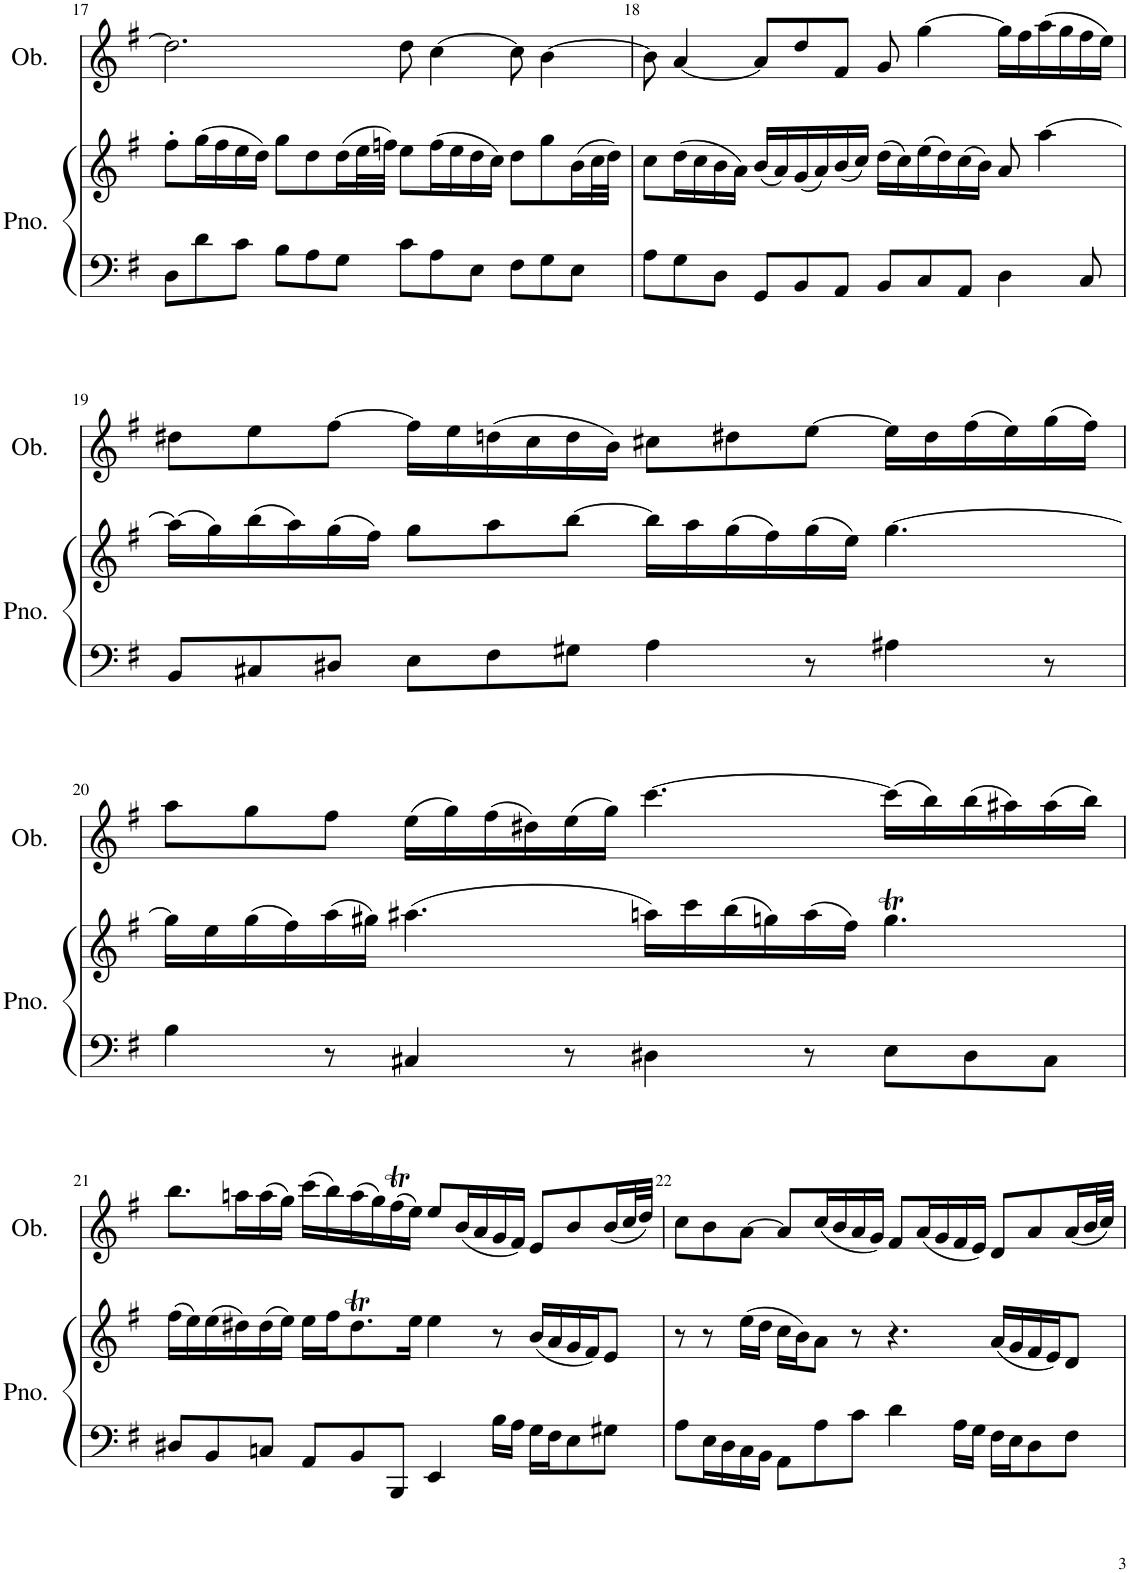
**kern	**kern	**kern
*part2	*part2	*part1
*staff3	*staff2	*staff1
*I"Piano	*	*I"Oboe
*I'Pno.	*	*I'Ob.
!!LO:PB:g=z
*clefF4	*clefG2	*clefG2
*k[f#]	*k[f#]	*k[f#]
*M12/8	*M12/8	*M12/8
=17	=17	=17
8D\L	8ff#'\L	2.dd\]
8d\	(16gg\L	.
.	16ff#\	.
8c\J	16ee\	.
.	16dd\JJ)	.
8B\L	8gg\L	.
8A\	8dd\	.
8G\J	(16dd\L	.
.	32ee\L	.
.	32ffn\JJJ)	.
8c\L	8ee\L	8dd\
8A\	(16ff\L	[4cc\
.	16ee\	.
8E\J	16dd\	.
.	16cc\JJ)	.
8F#\L	8dd\L	8cc\]
8G\	8gg\	[4b\
8E\J	(16b\L	.
.	32cc\L	.
.	32dd\JJJ)	.
=18	=18	=18
8A\L	8cc\L	8b\]
8G\	(16dd\L	[4a/
.	16cc\	.
8D\J	16b\	.
.	16a\JJ)	.
8GG/L	(16b/LL	8a/L]
.	16a/)	.
8BB/	(16g/	8dd/
.	16a/)	.
8AA/J	(16b/	8f#/J
.	16cc/JJ)	.
8BB/L	(16dd\LL	8g/
.	16cc\)	.
8C/	(16ee\	[4gg\
.	16dd\)	.
8AA/J	(16cc\	.
.	16b\JJ)	.
4D\	8a/	16gg\LL]
.	.	16ff#\
.	[4aa\	(16aa\
.	.	16gg\
8C/	.	16ff#\
.	.	16ee\JJ)
!!LO:LB:g=z
=19	=19	=19
8BB/L	(16aa\LL]	8dd#X\L
.	16gg\)	.
8C#X/	(16bb\	8ee\
.	16aa\)	.
8D#X/J	(16gg\	[8ff#\J
.	16ff#\JJ)	.
8E\L	8gg\L	16ff#\LL]
.	.	16ee\
8F#\	8aa\	(16ddn\
.	.	16cc\
8G#X\J	[8bb\J	16dd\
.	.	16b\JJ)
4A\	16bb\LL]	8cc#X\L
.	16aa\	.
.	(16gg\	8dd#X\
.	16ff#\)	.
8r	(16gg\	[8ee\J
.	16ee\JJ)	.
4A#X\	[4.gg\	16ee\LL]
.	.	16dd#\
.	.	(16ff#\
.	.	16ee\)
8r	.	(16gg\
.	.	16ff#\JJ)
!!LO:LB:g=z
=20	=20	=20
4B\	16gg\LL]	8aa\L
.	16ee\	.
.	(16gg\	8gg\
.	16ff#\)	.
8r	(16aa\	8ff#\J
.	16gg#X\JJ)	.
4C#X/	(4.aa#X\	(16ee\LL
.	.	16gg\)
.	.	(16ff#\
.	.	16dd#X\)
8r	.	(16ee\
.	.	16gg\JJ)
4D#X\	16aan\LL)	[4.ccc\
.	16ccc\	.
.	(16bb\	.
.	16ggn\)	.
8r	(16aa\	.
.	16ff#\JJ)	.
8E\L	4.ggT\	(16ccc\LL]
.	.	16bb\)
8D#\	.	(16bb\
.	.	16aa#X\)
8C#\J	.	(16aa#\
.	.	16bb\JJ)
!!LO:LB:g=z
=21	=21	=21
8D#X/L	(16ff#\LL	8.bb\L
.	16ee\)	.
8BB/	(16ee\	.
.	16dd#X\)	16aan\L
8Cn/J	(16dd#\	(16aa\
.	16ee\JJ)	16gg\JJ)
8AA/L	16ee\LL	(16ccc\LL
.	16ff#\J	16bb\)
8BB/	8.dd#t\	(16aa\
.	.	16gg\)
8BBB/J	.	(16ff#t\
.	16ee\Jk	16ee\JJ)
4EE/	4ee\	8ee/L
.	.	(16b/L
.	.	16a/
16B\LL	8r	16g/
16A\JJ	.	16f#/JJ)
16G\LL	(16b/LL	8e/L
16F#\J	16a/	.
8E\	16g/	8b/
.	16f#/J)	.
8G#X\J	8e/J	(16b/L
.	.	32cc/L
.	.	32dd/JJJ)
=22	=22	=22
8A\L	8r	8cc\L
16E\L	8r	8b\
16D\	.	.
16C\	(16ee\LL	[8a\J
16BB\JJ	16dd\JJ	.
8AA\L	16cc\LL	8a/L]
.	16b\J)	.
8A\	8a\J	(16cc/L
.	.	16b/
8c\J	8r	16a/
.	.	16g/JJ)
4d\	4.r	8f#/L
.	.	(16a/L
.	.	16g/
16A\LL	.	16f#/
16G\JJ	.	16e/JJ)
16F#\LL	(16a/LL	8d/L
16E\J	16g/	.
8D\	16f#/	8a/
.	16e/J)	.
8F#\J	8d/J	(16a/L
.	.	32b/L
.	.	32cc/JJJ)
=	=	=
*-	*-	*-
